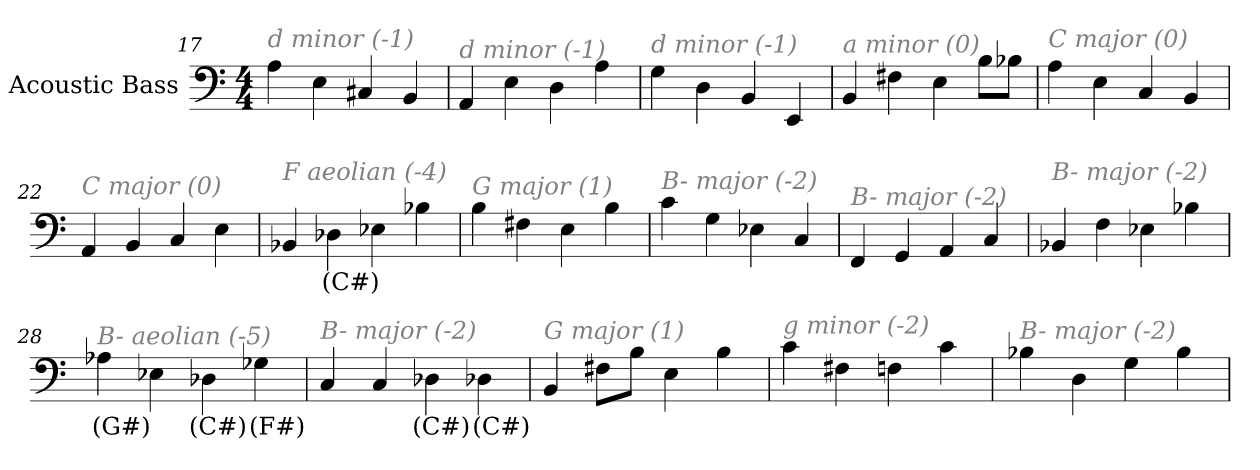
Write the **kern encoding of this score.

**kern	**text
*part1	*part1
*staff1	*staff1
*I"Acoustic Bass	*
*clefF4	*
*ITrd7c12	*
*k[]	*
*C:	*
*M4/4	*
=17	=17
!LO:TX:i:color=#808080:t=d minor (-1)	!
4AA	.
4EE	.
4CC#X	.
4BBB	.
=18	=18
!LO:TX:i:color=#808080:t=d minor (-1)	!
4AAA	.
4EE	.
4DD	.
4AA	.
=19	=19
!LO:TX:i:color=#808080:t=d minor (-1)	!
4GG	.
4DD	.
4BBB	.
4EEE	.
=20	=20
!LO:TX:i:color=#808080:t=a minor (0)	!
4BBB	.
4FF#X	.
4EE	.
8BBL	.
8BB-XJ	.
=21	=21
!LO:TX:i:color=#808080:t=C major (0)	!
4AA	.
4EE	.
4CC	.
4BBB	.
=22	=22
!LO:TX:i:color=#808080:t=C major (0)	!
4AAA	.
4BBB	.
4CC	.
4EE	.
=23	=23
!LO:TX:i:color=#808080:t=F aeolian (-4)	!
4BBB-X	.
4DD-Xi	(C#)
4EE-X	.
4BB-X	.
=24	=24
!LO:TX:i:color=#808080:t=G major (1)	!
4BB	.
4FF#X	.
4EE	.
4BB	.
=25	=25
!LO:TX:i:color=#808080:t=B- major (-2)	!
4C	.
4GG	.
4EE-X	.
4CC	.
=26	=26
!LO:TX:i:color=#808080:t=B- major (-2)	!
4FFF	.
4GGG	.
4AAA	.
4CC	.
=27	=27
!LO:TX:i:color=#808080:t=B- major (-2)	!
4BBB-X	.
4FF	.
4EE-X	.
4BB-X	.
=28	=28
!LO:TX:i:color=#808080:t=B- aeolian (-5)	!
4AA-Xi	(G#)
4EE-X	.
4DD-Xi	(C#)
4GG-Xi	(F#)
=29	=29
!LO:TX:i:color=#808080:t=B- major (-2)	!
4CC	.
4CC	.
4DD-Xi	(C#)
4DD-Xi	(C#)
=30	=30
!LO:TX:i:color=#808080:t=G major (1)	!
4BBB	.
8FF#XL	.
8BBJ	.
4EE	.
4BB	.
=31	=31
!LO:TX:i:color=#808080:t=g minor (-2)	!
4C	.
4FF#X	.
4FFn	.
4C	.
=32	=32
!LO:TX:i:color=#808080:t=B- major (-2)	!
4BB-X	.
4DD	.
4GG	.
4BB-	.
=	=
*-	*-
